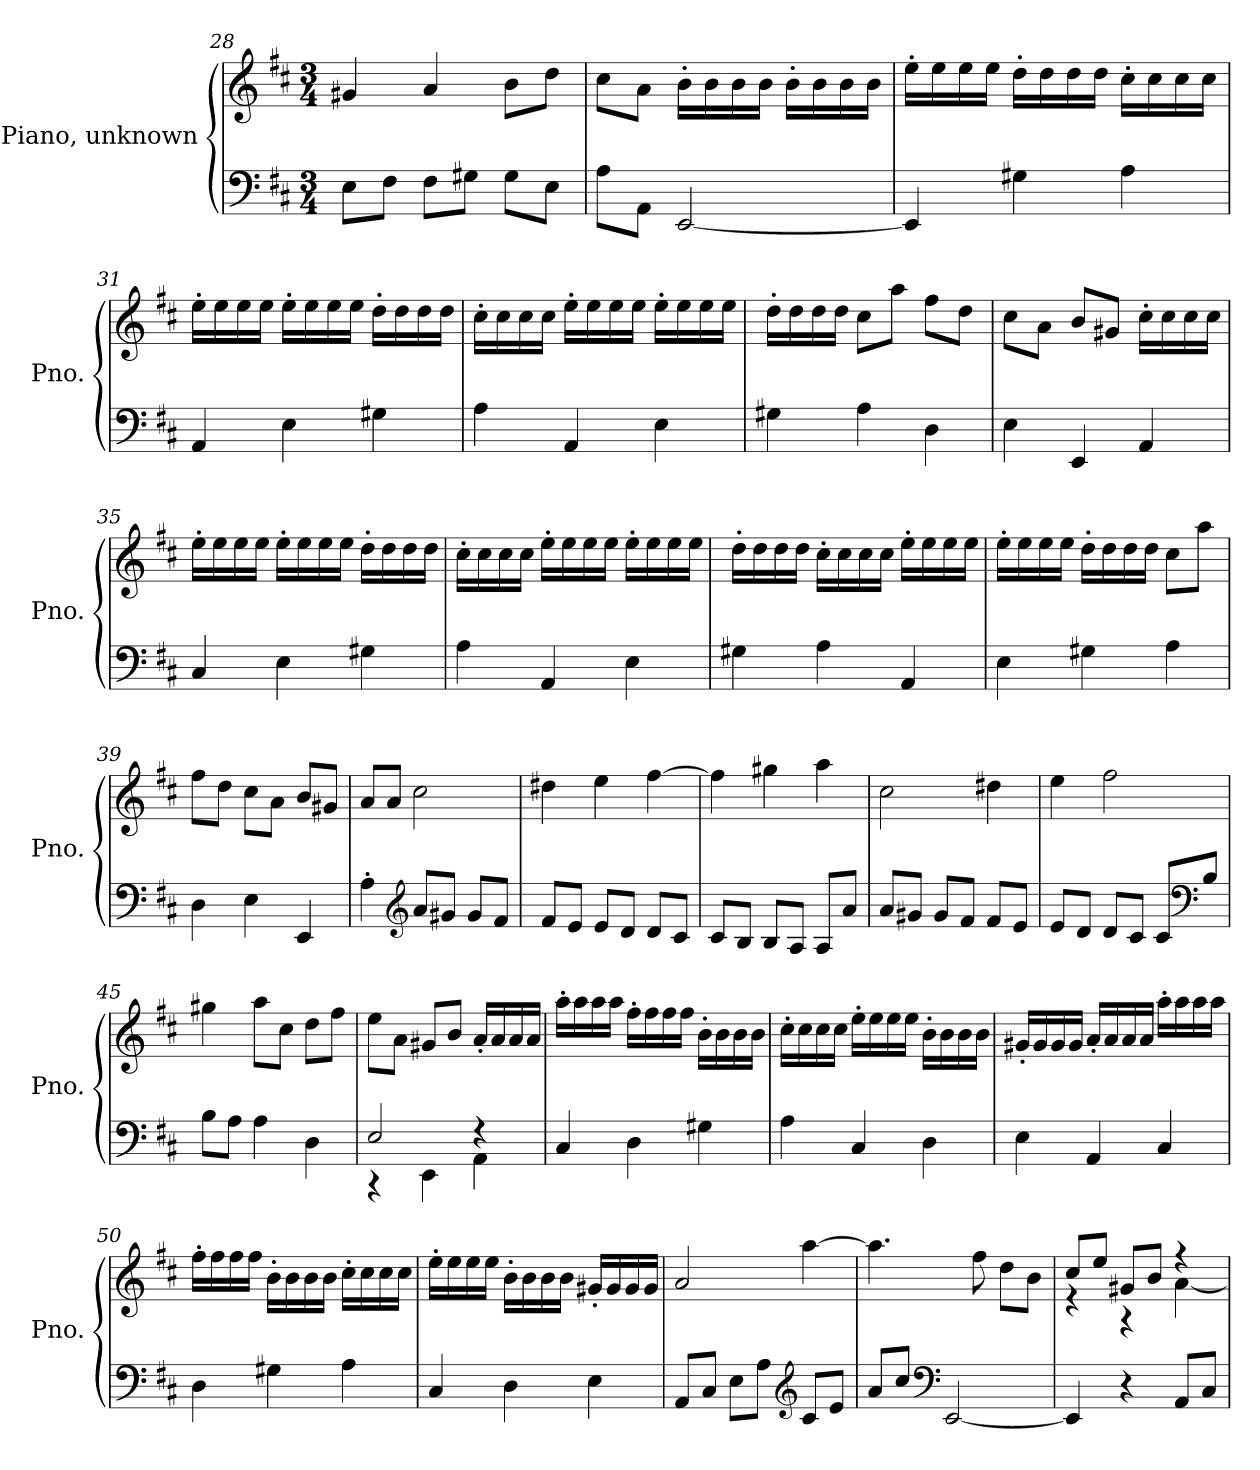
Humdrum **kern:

**kern	**kern
*part1	*part1
*staff2	*staff1
*I"Piano, unknown	*
*I'Pno.	*
*clefF4	*clefG2
*k[f#c#]	*k[f#c#]
*M3/4	*M3/4
=28	=28
8E\L	4g#X/
8F#\J	.
8F#\L	4a/
8G#X\J	.
8G#\L	8b\L
8E\J	8dd\J
=29	=29
8A\L	8cc#\L
8AA\J	8a\J
[2EE/	16b'\LL
.	16b\
.	16b\
.	16b\JJ
.	16b'\LL
.	16b\
.	16b\
.	16b\JJ
=30	=30
4EE/]	16ee'\LL
.	16ee\
.	16ee\
.	16ee\JJ
4G#X\	16dd'\LL
.	16dd\
.	16dd\
.	16dd\JJ
4A\	16cc#'\LL
.	16cc#\
.	16cc#\
.	16cc#\JJ
!!LO:PB:g=z
=31	=31
4AA/	16ee'\LL
.	16ee\
.	16ee\
.	16ee\JJ
4E\	16ee'\LL
.	16ee\
.	16ee\
.	16ee\JJ
4G#X\	16dd'\LL
.	16dd\
.	16dd\
.	16dd\JJ
=32	=32
4A\	16cc#'\LL
.	16cc#\
.	16cc#\
.	16cc#\JJ
4AA/	16ee'\LL
.	16ee\
.	16ee\
.	16ee\JJ
4E\	16ee'\LL
.	16ee\
.	16ee\
.	16ee\JJ
=33	=33
4G#X\	16dd'\LL
.	16dd\
.	16dd\
.	16dd\JJ
4A\	8cc#\L
.	8aa\J
4D\	8ff#\L
.	8dd\J
=34	=34
4E\	8cc#\L
.	8a\J
4EE/	8b/L
.	8g#X/J
4AA/	16cc#'\LL
.	16cc#\
.	16cc#\
.	16cc#\JJ
!!LO:LB:g=z
=35	=35
4C#/	16ee'\LL
.	16ee\
.	16ee\
.	16ee\JJ
4E\	16ee'\LL
.	16ee\
.	16ee\
.	16ee\JJ
4G#X\	16dd'\LL
.	16dd\
.	16dd\
.	16dd\JJ
=36	=36
4A\	16cc#'\LL
.	16cc#\
.	16cc#\
.	16cc#\JJ
4AA/	16ee'\LL
.	16ee\
.	16ee\
.	16ee\JJ
4E\	16ee'\LL
.	16ee\
.	16ee\
.	16ee\JJ
=37	=37
4G#X\	16dd'\LL
.	16dd\
.	16dd\
.	16dd\JJ
4A\	16cc#'\LL
.	16cc#\
.	16cc#\
.	16cc#\JJ
4AA/	16ee'\LL
.	16ee\
.	16ee\
.	16ee\JJ
!!LO:LB:g=z
=38	=38
4E\	16ee'\LL
.	16ee\
.	16ee\
.	16ee\JJ
4G#X\	16dd'\LL
.	16dd\
.	16dd\
.	16dd\JJ
4A\	8cc#\L
.	8aa\J
=39	=39
4D\	8ff#\L
.	8dd\J
4E\	8cc#\L
.	8a\J
4EE/	8b/L
.	8g#X/J
=40	=40
4A'\	8a/L
.	8a/J
*clefG2	*
8a/L	2cc#\
8g#X/J	.
8g#/L	.
8f#/J	.
=41	=41
8f#/L	4dd#X\
8e/J	.
8e/L	4ee\
8d/J	.
8d/L	[4ff#\
8c#/J	.
=42	=42
8c#/L	4ff#\]
8B/J	.
8B/L	4gg#X\
8A/J	.
8A/L	4aa\
8a/J	.
!!LO:LB:g=z
=43	=43
8a/L	2cc#\
8g#X/J	.
8g#/L	.
8f#/J	.
8f#/L	4dd#X\
8e/J	.
=44	=44
8e/L	4ee\
8d/J	.
8d/L	2ff#\
8c#/J	.
8c#/L	.
*clefF4	*
8B/J	.
=45	=45
8B\L	4gg#X\
8A\J	.
4A\	8aa\L
.	8cc#\J
4D\	8dd\L
.	8ff#\J
=46	=46
*^	*
2E/	4r	8ee\L
.	.	8a\J
.	4EE\	8g#X/L
.	.	8b/J
4r	4AA\	16a'/LL
.	.	16a/
.	.	16a/
.	.	16a/JJ
*v	*v	*
!!LO:LB:g=z
=47	=47
4C#/	16aa'\LL
.	16aa\
.	16aa\
.	16aa\JJ
4D\	16ff#'\LL
.	16ff#\
.	16ff#\
.	16ff#\JJ
4G#X\	16b'\LL
.	16b\
.	16b\
.	16b\JJ
=48	=48
4A\	16cc#'\LL
.	16cc#\
.	16cc#\
.	16cc#\JJ
4C#/	16ee'\LL
.	16ee\
.	16ee\
.	16ee\JJ
4D\	16b'\LL
.	16b\
.	16b\
.	16b\JJ
=49	=49
4E\	16g#X'/LL
.	16g#/
.	16g#/
.	16g#/JJ
4AA/	16a'/LL
.	16a/
.	16a/
.	16a/JJ
4C#/	16aa'\LL
.	16aa\
.	16aa\
.	16aa\JJ
!!LO:LB:g=z
=50	=50
4D\	16ff#'\LL
.	16ff#\
.	16ff#\
.	16ff#\JJ
4G#X\	16b'\LL
.	16b\
.	16b\
.	16b\JJ
4A\	16cc#'\LL
.	16cc#\
.	16cc#\
.	16cc#\JJ
=51	=51
4C#/	16ee'\LL
.	16ee\
.	16ee\
.	16ee\JJ
4D\	16b'\LL
.	16b\
.	16b\
.	16b\JJ
4E\	16g#X'/LL
.	16g#/
.	16g#/
.	16g#/JJ
=52	=52
8AA/L	2a/
8C#/J	.
8E\L	.
8A\J	.
*clefG2	*
8c#/L	[4aa\
8e/J	.
=53	=53
8a/L	4.aa\]
8cc#/J	.
*clefF4	*
[2EE/	.
.	8ff#\
.	8dd\L
.	8b\J
!!LO:PB:g=z
=54	=54
*	*^
4EE/]	8cc#/L	4r
.	8ee/J	.
4r	8g#X/L	4r
.	8b/J	.
8AA/L	4r	[4a\
8C#/J	.	.
*	*v	*v
=	=
*-	*-
